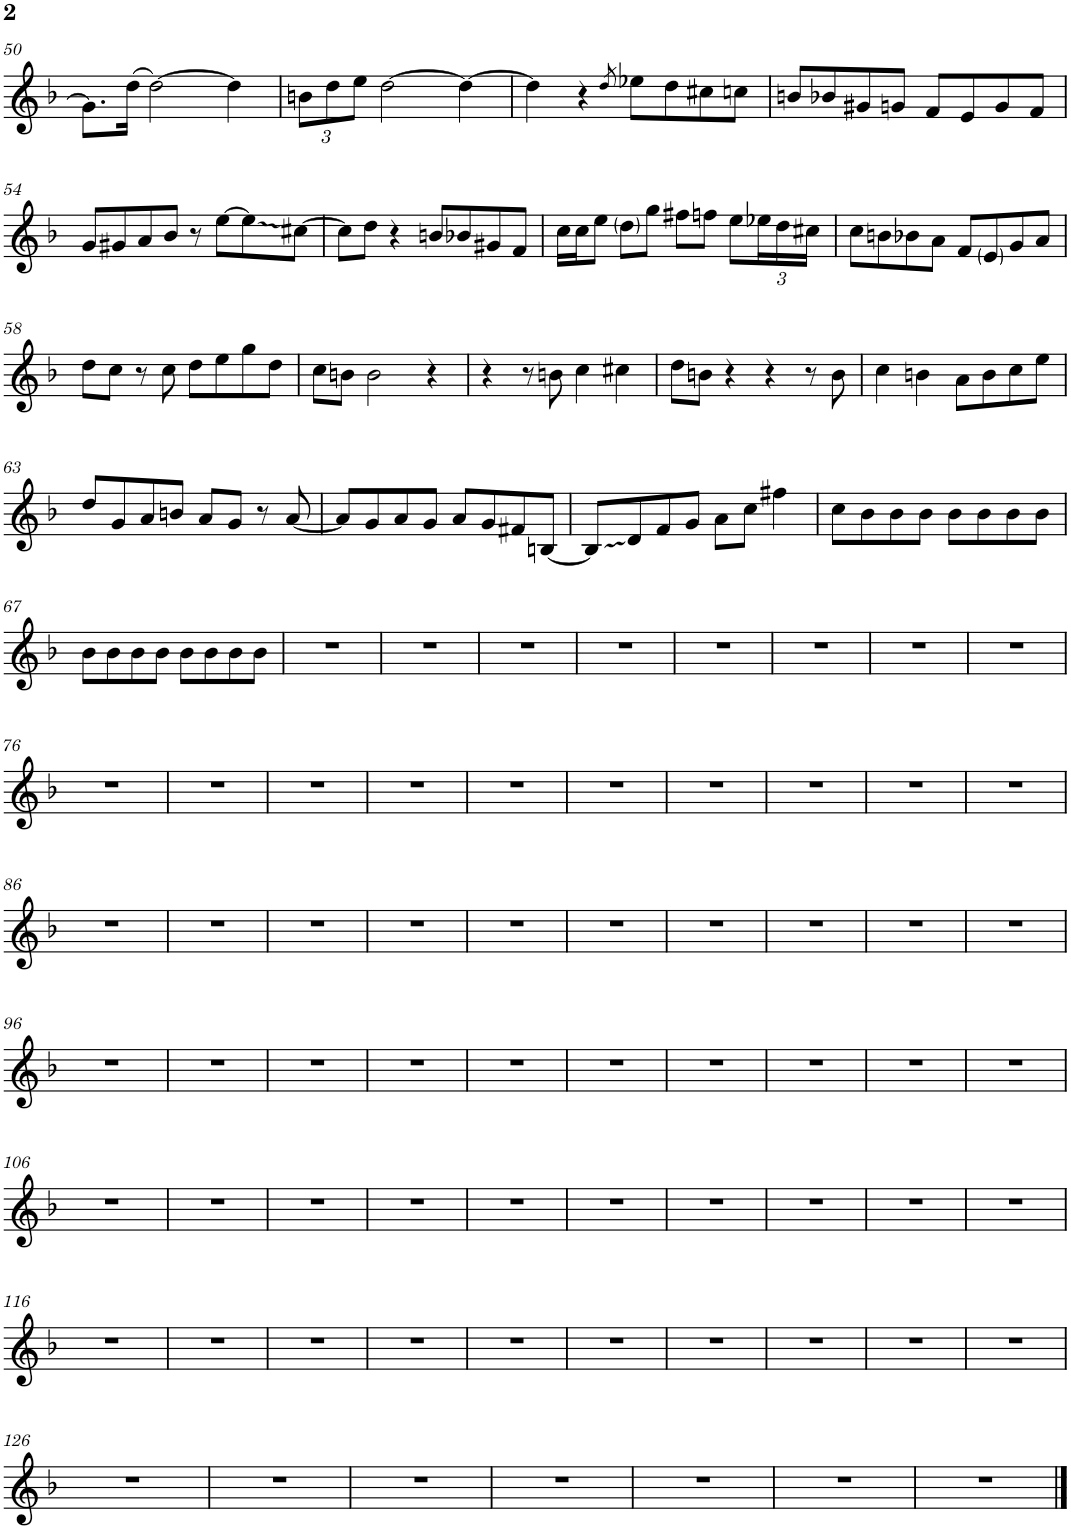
**kern
*part1
*staff1
*I"Trumpet in Bb
*I'Tpt. in Bb
!!LO:PB:g=z
*clefG2
*Trd1c2
*k[b-]
*M4/4
=50
8.g\L]
(16dd\Jk
[2dd\)
4dd\]
=51
*Xbrackettup
12bn\L
12dd\
12ee\J
[2dd\
4dd\_
=52
4dd\]
4r
8qdd/
8ee-X\L
8dd\
8cc#X\
8ccn\J
=53
8bn/L
8b-X/
8g#X/
8gn/J
8f/L
8e/
8g/
8f/J
!!LO:LB:g=z
=54
8g/L
8g#X/
8a/
8b-/J
8r
[8ee\L
8ee\]
[8cc#X\J
=55
8cc#\L]
8dd\J
4r
8bn/L
8b-X/
8g#X/
8f/J
=56
16cc\LL
16cc\J
8ee\J
8dd\L
8gg\J
8ff#X\L
8ffn\J
8ee\L
24ee-X\L
24dd\
24cc#X\JJ
=57
8cc\L
8bn\
8b-X\
8a\J
8f/L
8e/
8g/
8a/J
!!LO:LB:g=z
=58
8dd\L
8cc\J
8r
8cc\
8dd\L
8ee\
8gg\
8dd\J
=59
8cc\L
8bn\J
2b\
4r
=60
4r
8r
8bn\
4cc\
4cc#X\
=61
8dd\L
8bn\J
4r
4r
8r
8b\
=62
4cc\
4bn\
8a\L
8b\
8cc\
8ee\J
!!LO:LB:g=z
=63
8dd/L
8g/
8a/
8bn/J
8a/L
8g/J
8r
[8a/
=64
8a/L]
8g/
8a/
8g/J
8a/L
8g/
8f#X/
[8Bn/J
=65
8B/L]
8d/
8f/
8g/J
8a\L
8cc\J
4ff#X\
=66
8cc\L
8b-\
8b-\
8b-\J
8b-\L
8b-\
8b-\
8b-\J
!!LO:LB:g=z
=67
8b-\L
8b-\
8b-\
8b-\J
8b-\L
8b-\
8b-\
8b-\J
=68
1r
=69
1r
=70
1r
=71
1r
=72
1r
=73
1r
=74
1r
=75
1r
!!LO:LB:g=z
=76
1r
=77
1r
=78
1r
=79
1r
=80
1r
=81
1r
=82
1r
=83
1r
=84
1r
=85
1r
!!LO:LB:g=z
=86
1r
=87
1r
=88
1r
=89
1r
=90
1r
=91
1r
=92
1r
=93
1r
=94
1r
=95
1r
!!LO:LB:g=z
=96
1r
=97
1r
=98
1r
=99
1r
=100
1r
=101
1r
=102
1r
=103
1r
=104
1r
=105
1r
!!LO:LB:g=z
=106
1r
=107
1r
=108
1r
=109
1r
=110
1r
=111
1r
=112
1r
=113
1r
=114
1r
=115
1r
!!LO:LB:g=z
=116
1r
=117
1r
=118
1r
=119
1r
=120
1r
=121
1r
=122
1r
=123
1r
=124
1r
=125
1r
!!LO:LB:g=z
=126
1r
=127
1r
=128
1r
=129
1r
=130
1r
=131
1r
=132
1r
==
*-
